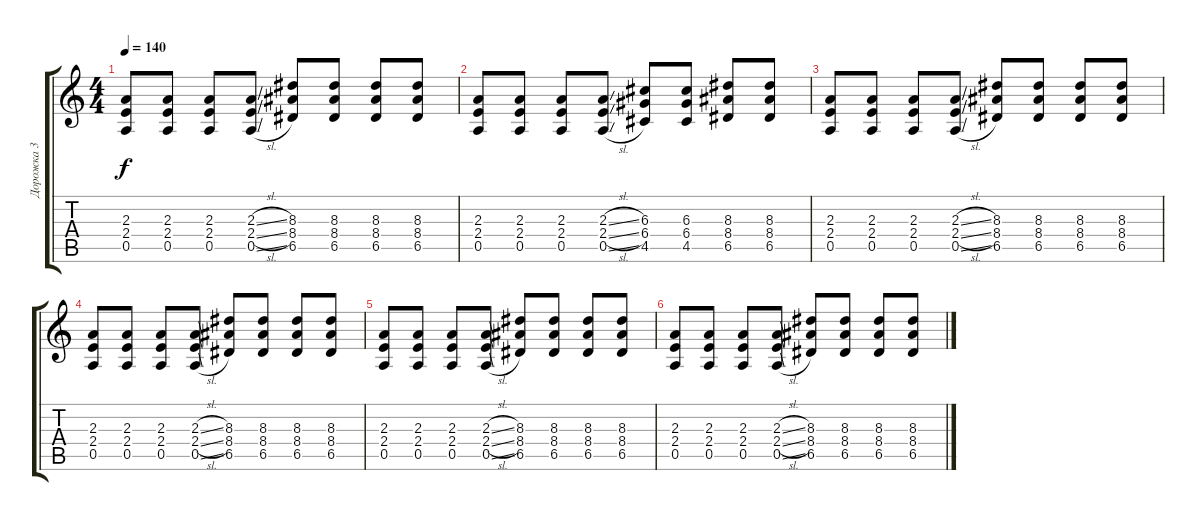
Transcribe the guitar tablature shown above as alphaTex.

\track ("Дорожка 3" "Дорожка 3") {instrument distortionguitar}
\staff {score tabs}
\tuning (E4 B3 G3 D3 A2 E2) {hide}
\ts (4 4)
\tempo 140
\clef g2
\ks c
(2.3 2.4 0.5).8{dy f} (2.3 2.4 0.5).8 (2.3 2.4 0.5).8 (2.3{sl} 2.4{sl} 0.5{sl}).8 (8.3 8.4 6.5).8 (8.3 8.4 6.5).8 (8.3 8.4 6.5).8 (8.3 8.4 6.5).8 |
(2.3 2.4 0.5).8 (2.3 2.4 0.5).8 (2.3 2.4 0.5).8 (2.3{sl} 2.4{sl} 0.5{sl}).8 (6.3 6.4 4.5).8 (6.3 6.4 4.5).8 (8.3 8.4 6.5).8 (8.3 8.4 6.5).8 |
(2.3 2.4 0.5).8 (2.3 2.4 0.5).8 (2.3 2.4 0.5).8 (2.3{sl} 2.4{sl} 0.5{sl}).8 (8.3 8.4 6.5).8 (8.3 8.4 6.5).8 (8.3 8.4 6.5).8 (8.3 8.4 6.5).8 |
(2.3 2.4 0.5).8 (2.3 2.4 0.5).8 (2.3 2.4 0.5).8 (2.3{sl} 2.4{sl} 0.5{sl}).8 (8.3 8.4 6.5).8 (8.3 8.4 6.5).8 (8.3 8.4 6.5).8 (8.3 8.4 6.5).8 |
(2.3 2.4 0.5).8 (2.3 2.4 0.5).8 (2.3 2.4 0.5).8 (2.3{sl} 2.4{sl} 0.5{sl}).8 (8.3 8.4 6.5).8 (8.3 8.4 6.5).8 (8.3 8.4 6.5).8 (8.3 8.4 6.5).8 |
(2.3 2.4 0.5).8 (2.3 2.4 0.5).8 (2.3 2.4 0.5).8 (2.3{sl} 2.4{sl} 0.5{sl}).8 (8.3 8.4 6.5).8 (8.3 8.4 6.5).8 (8.3 8.4 6.5).8 (8.3 8.4 6.5).8
